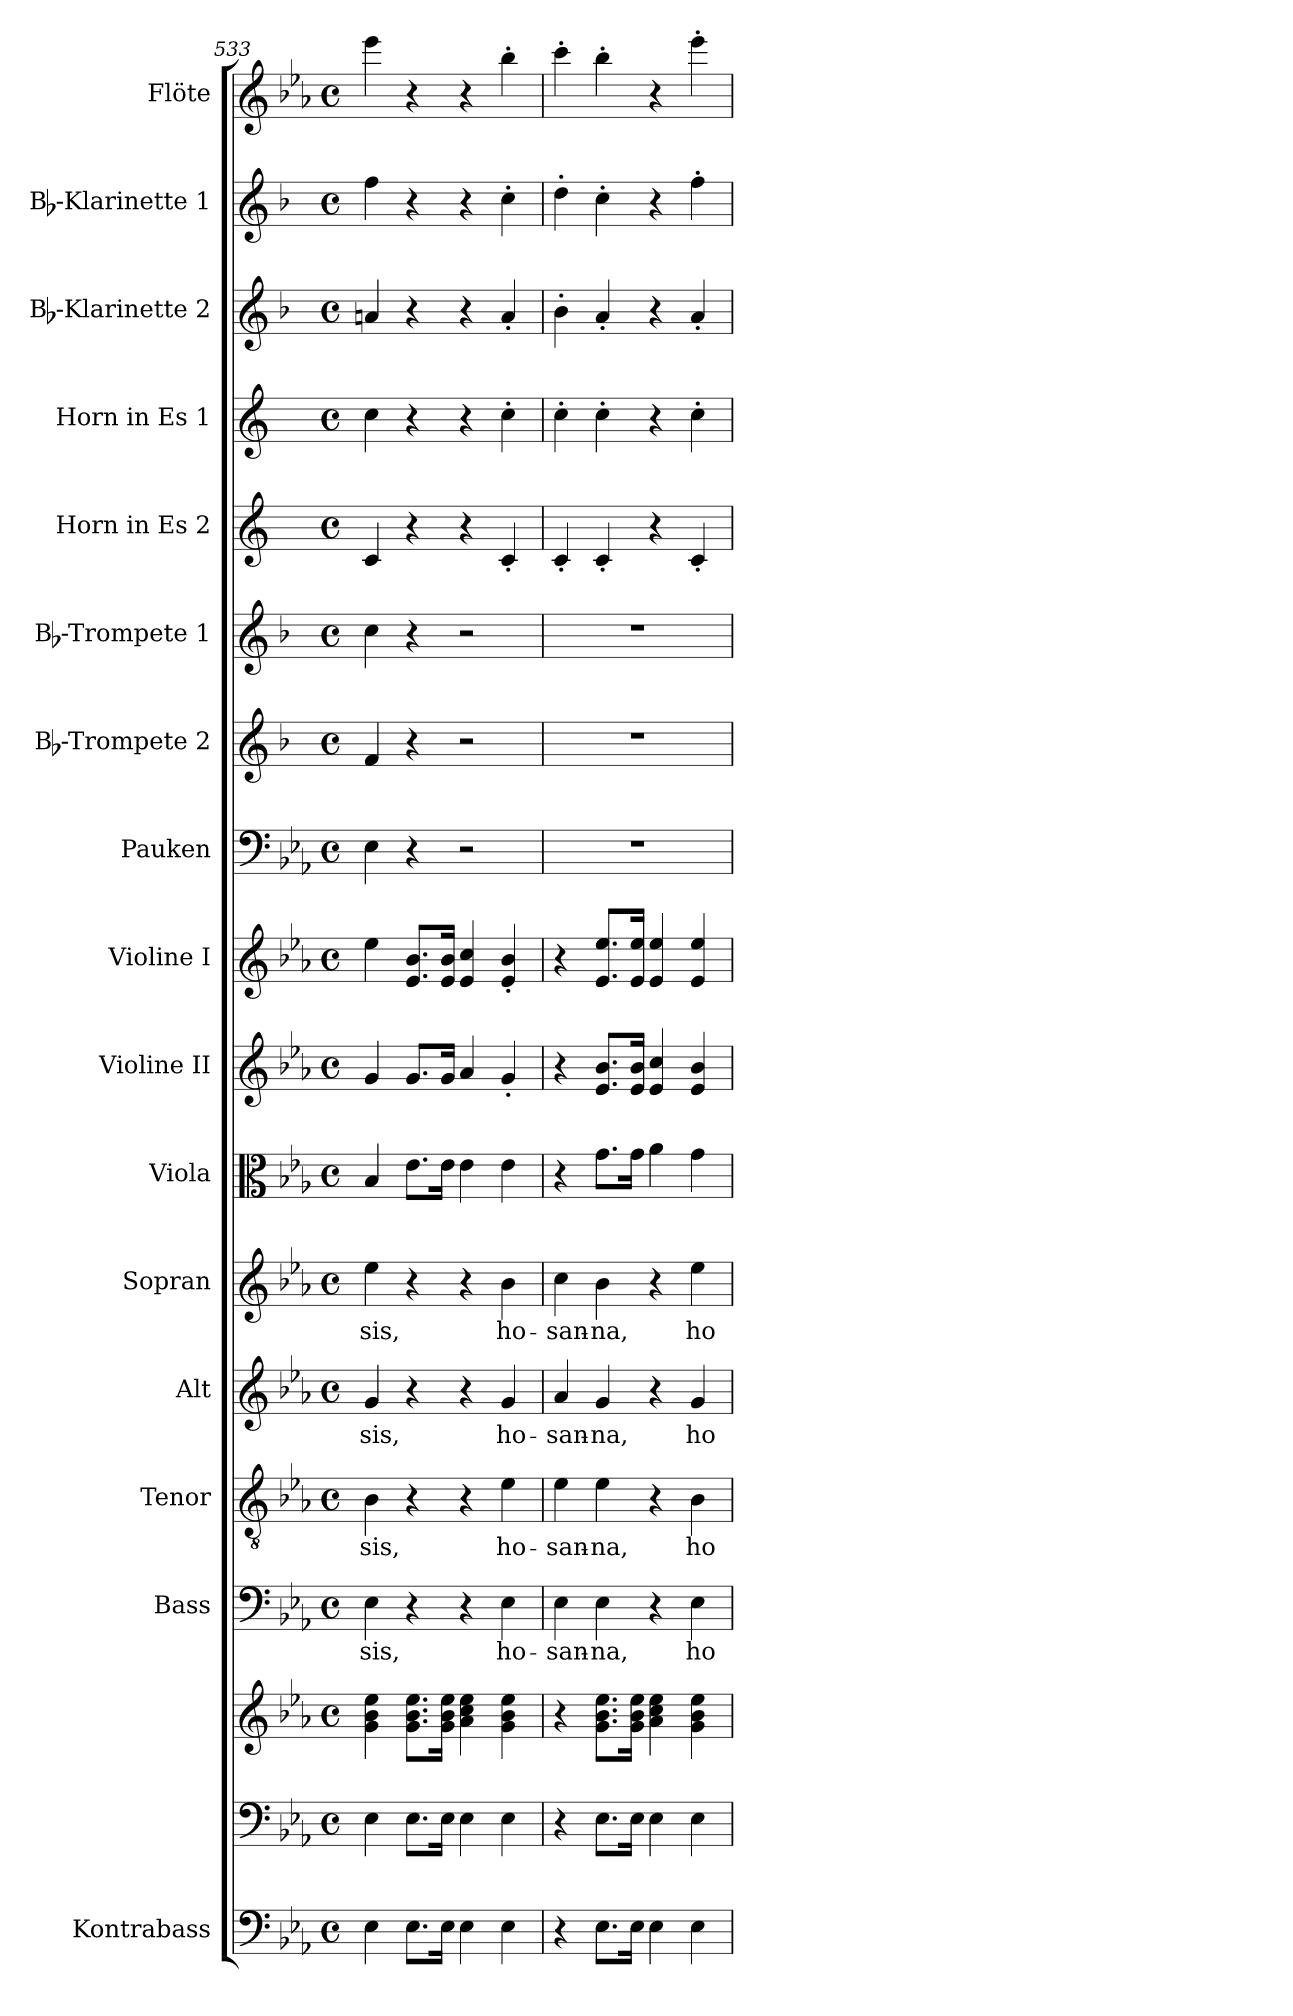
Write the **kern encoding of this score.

**kern	**kern	**kern	**kern	**text	**kern	**text	**kern	**text	**kern	**text	**kern	**kern	**kern	**kern	**kern	**kern	**kern	**kern	**kern	**kern	**kern
*part17	*part16	*part16	*part15	*part15	*part14	*part14	*part13	*part13	*part12	*part12	*part11	*part10	*part9	*part8	*part7	*part6	*part5	*part4	*part3	*part2	*part1
*staff18	*staff17	*staff16	*staff15	*staff15	*staff14	*staff14	*staff13	*staff13	*staff12	*staff12	*staff11	*staff10	*staff9	*staff8	*staff7	*staff6	*staff5	*staff4	*staff3	*staff2	*staff1
*I"Kontrabass	*	*	*I"Bass	*	*I"Tenor	*	*I"Alt	*	*I"Sopran	*	*I"Viola	*I"Violine II	*I"Violine I	*I"Pauken	*I"Bb-Trompete 2	*I"Bb-Trompete 1	*I"Horn in Es 2	*I"Horn in Es 1	*I"Bb-Klarinette 2	*I"Bb-Klarinette 1	*I"Flöte
*I'Kb.	*	*	*I'B.	*	*I'T.	*	*I'A.	*	*I'S.	*	*I'Vla.	*I'Vl. II	*I'Vl. I	*I'Pk.	*I'Bb Trp. 2	*I'Bb Trp. 1	*	*	*I'Bb Kl. 2	*I'Bb Kl. 1	*I'Fl.
*clefF4	*clefF4	*clefG2	*clefF4	*	*clefGv2	*	*clefG2	*	*clefG2	*	*clefC3	*clefG2	*clefG2	*clefF4	*clefG2	*clefG2	*clefG2	*clefG2	*clefG2	*clefG2	*clefG2
*ITrd7c12	*	*	*	*	*	*	*	*	*	*	*	*	*	*	*ITrd1c2	*ITrd1c2	*ITrd5c9	*ITrd5c9	*ITrd1c2	*ITrd1c2	*
*k[b-e-a-]	*k[b-e-a-]	*k[b-e-a-]	*k[b-e-a-]	*	*k[b-e-a-]	*	*k[b-e-a-]	*	*k[b-e-a-]	*	*k[b-e-a-]	*k[b-e-a-]	*k[b-e-a-]	*k[b-e-a-]	*k[b-e-a-]	*k[b-e-a-]	*k[b-e-a-]	*k[b-e-a-]	*k[b-e-a-]	*k[b-e-a-]	*k[b-e-a-]
*E-:	*E-:	*E-:	*E-:	*	*E-:	*	*E-:	*	*E-:	*	*E-:	*E-:	*E-:	*E-:	*E-:	*E-:	*E-:	*E-:	*E-:	*E-:	*E-:
*M4/4	*M4/4	*M4/4	*M4/4	*	*M4/4	*	*M4/4	*	*M4/4	*	*M4/4	*M4/4	*M4/4	*M4/4	*M4/4	*M4/4	*M4/4	*M4/4	*M4/4	*M4/4	*M4/4
*met(c)	*met(c)	*met(c)	*met(c)	*	*met(c)	*	*met(c)	*	*met(c)	*	*met(c)	*met(c)	*met(c)	*met(c)	*met(c)	*met(c)	*met(c)	*met(c)	*met(c)	*met(c)	*met(c)
=533	=533	=533	=533	=533	=533	=533	=533	=533	=533	=533	=533	=533	=533	=533	=533	=533	=533	=533	=533	=533	=533
!	!	!	!	!LO:LY:b	!	!LO:LY:b	!	!LO:LY:b	!	!LO:LY:b	!	!	!	!	!	!	!	!	!	!	!
4EE-\	4E-\	4g\ 4b-\ 4ee-\	4E-\	-sis,	4B-\	-sis,	4g/	-sis,	4ee-\	-sis,	4B-/	4g/	4ee-\	4E-\	4e-/	4b-\	4E-/	4e-\	4gn/	4ee-\	4eee-\
8.EE-\L	8.E-\L	8.g\ 8.b-\ 8.ee-\L	4r	.	4r	.	4r	.	4r	.	8.e-\L	8.g/L	8.e-/ 8.b-/L	4r	4r	4r	4r	4r	4r	4r	4r
16EE-\Jk	16E-\Jk	16g\ 16b-\ 16ee-\Jk	.	.	.	.	.	.	.	.	16e-\Jk	16g/Jk	16e-/ 16b-/Jk	.	.	.	.	.	.	.	.
4EE-\	4E-\	4a-\ 4cc\ 4ee-\	4r	.	4r	.	4r	.	4r	.	4e-\	4a-/	4e-/ 4cc/	2r	2r	2r	4r	4r	4r	4r	4r
!	!	!	!	!LO:LY:b	!	!LO:LY:b	!	!LO:LY:b	!	!LO:LY:b	!	!	!	!	!	!	!	!	!	!	!
4EE-\	4E-\	4g\ 4b-\ 4ee-\	4E-\	ho-	4e-\	ho-	4g/	ho-	4b-\	ho-	4e-\	4g'</	4e-/'< 4b-/'<	.	.	.	4E-'</	4e-'<\	4g'</	4b-'>\	4bb-'>\
=534	=534	=534	=534	=534	=534	=534	=534	=534	=534	=534	=534	=534	=534	=534	=534	=534	=534	=534	=534	=534	=534
!	!	!	!	!LO:LY:b	!	!LO:LY:b	!	!LO:LY:b	!	!LO:LY:b	!	!	!	!	!	!	!	!	!	!	!
4r	4r	4r	4E-\	-san-	4e-\	-san-	4a-/	-san-	4cc\	-san-	4r	4r	4r	1r	1r	1r	4E-'</	4e-'<\	4a-'<\	4cc'>\	4ccc'>\
!	!	!	!	!LO:LY:b	!	!LO:LY:b	!	!LO:LY:b	!	!LO:LY:b	!	!	!	!	!	!	!	!	!	!	!
8.EE-\L	8.E-\L	8.g\ 8.b-\ 8.ee-\L	4E-\	-na,	4e-\	-na,	4g/	-na,	4b-\	-na,	8.g\L	8.e-/ 8.b-/L	8.e-/ 8.ee-/L	.	.	.	4E-'</	4e-'<\	4g'</	4b-'>\	4bb-'>\
16EE-\Jk	16E-\Jk	16g\ 16b-\ 16ee-\Jk	.	.	.	.	.	.	.	.	16g\Jk	16e-/ 16b-/Jk	16e-/ 16ee-/Jk	.	.	.	.	.	.	.	.
4EE-\	4E-\	4a-\ 4cc\ 4ee-\	4r	.	4r	.	4r	.	4r	.	4a-\	4e-/ 4cc/	4e-/ 4ee-/	.	.	.	4r	4r	4r	4r	4r
!	!	!	!	!LO:LY:b	!	!LO:LY:b	!	!LO:LY:b	!	!LO:LY:b	!	!	!	!	!	!	!	!	!	!	!
4EE-\	4E-\	4g\ 4b-\ 4ee-\	4E-\	ho-	4B-\	ho-	4g/	ho-	4ee-\	ho-	4g\	4e-/ 4b-/	4e-/ 4ee-/	.	.	.	4E-'</	4e-'<\	4g'</	4ee-'>\	4eee-'>\
=	=	=	=	=	=	=	=	=	=	=	=	=	=	=	=	=	=	=	=	=	=
*-	*-	*-	*-	*-	*-	*-	*-	*-	*-	*-	*-	*-	*-	*-	*-	*-	*-	*-	*-	*-	*-
